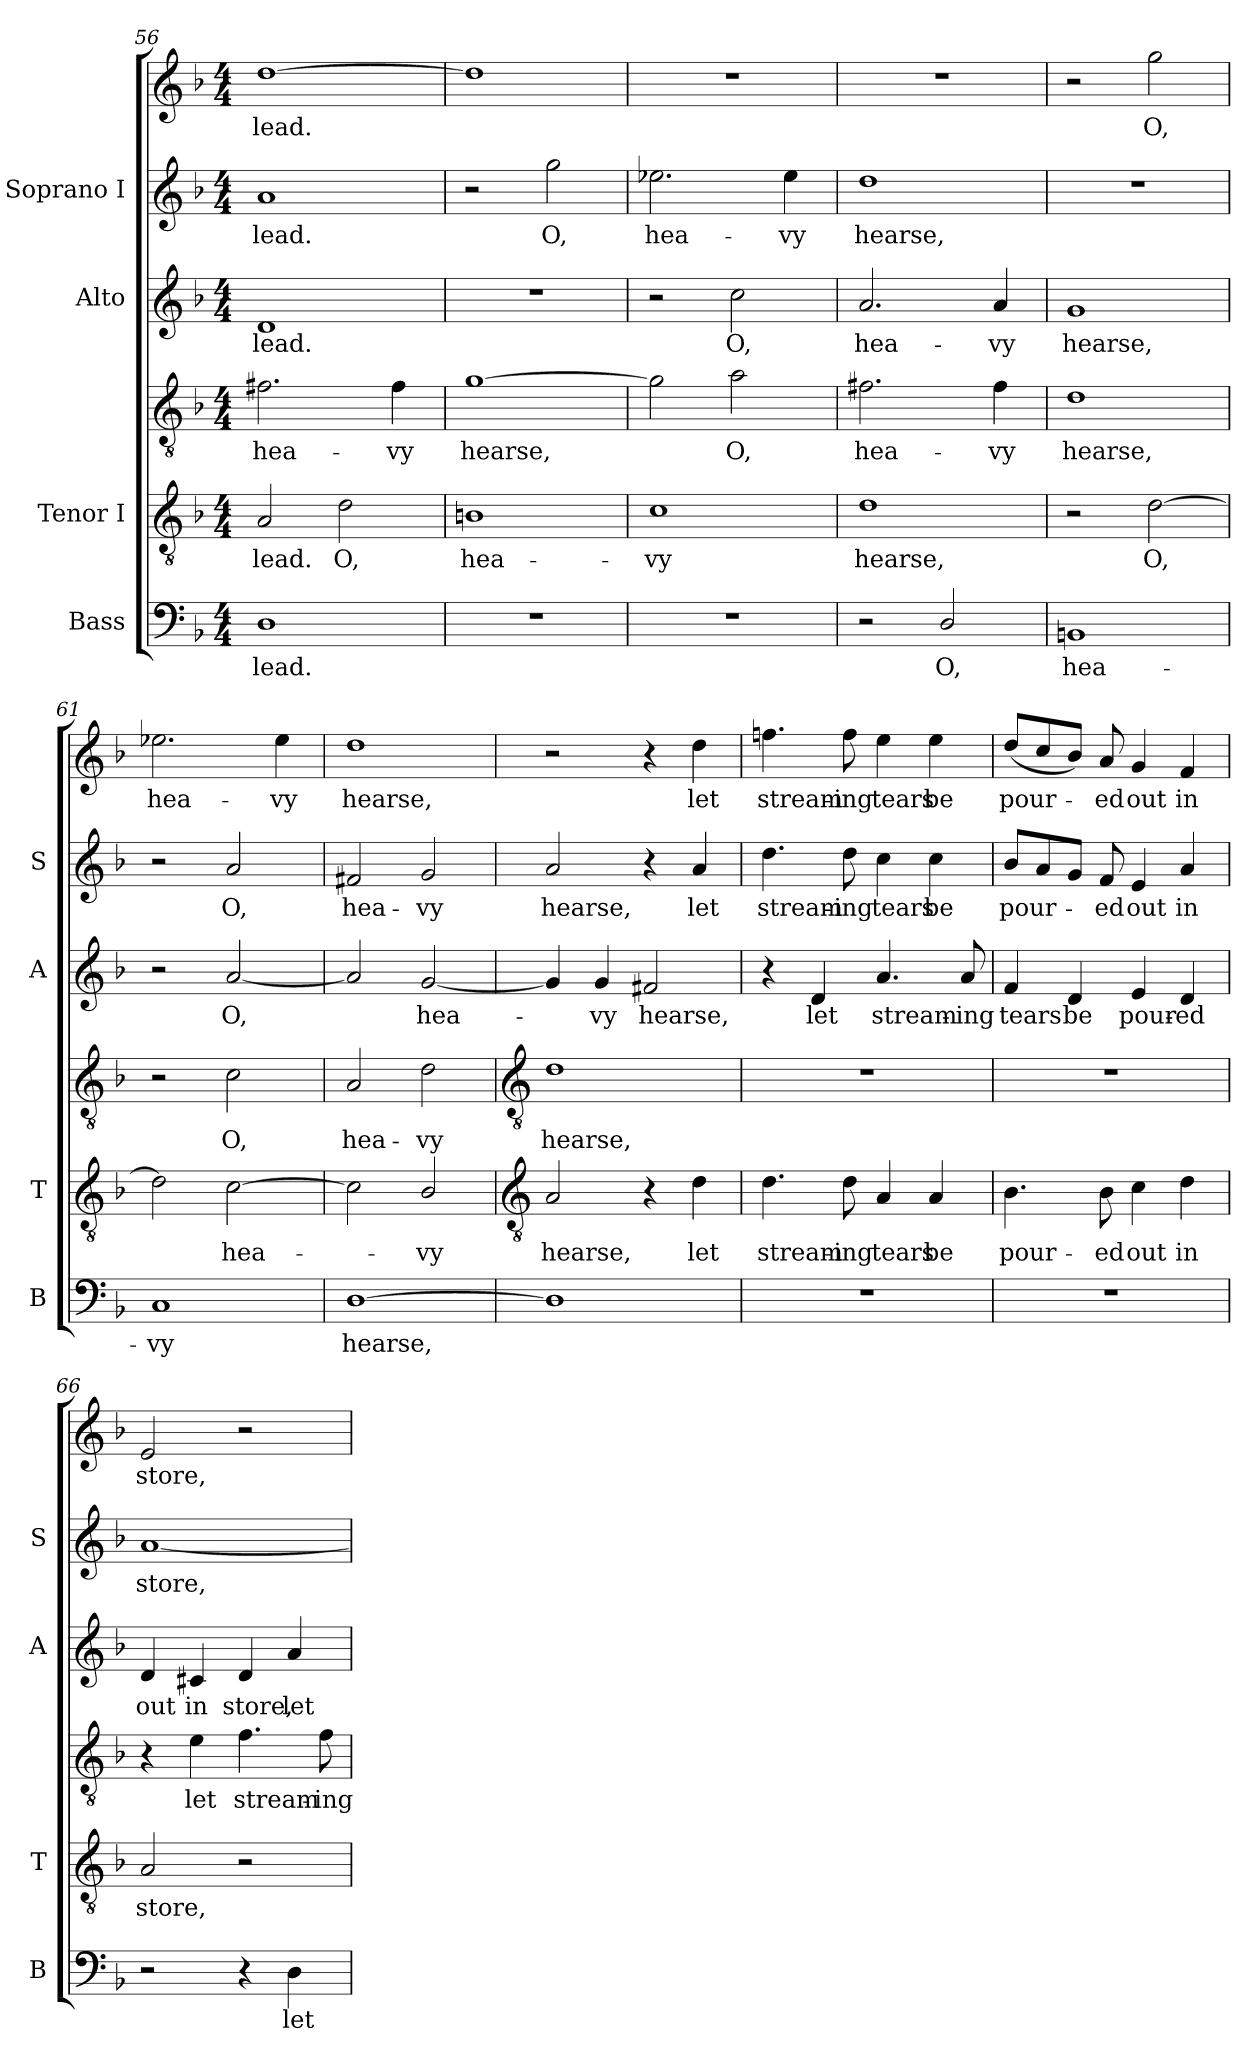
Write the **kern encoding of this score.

**kern	**text	**kern	**text	**kern	**text	**kern	**text	**kern	**text	**kern	**text
*part4	*part4	*part3	*part3	*part3	*part3	*part2	*part2	*part1	*part1	*part1	*part1
*staff6	*staff6	*staff5	*staff5	*staff4	*staff4	*staff3	*staff3	*staff2	*staff2	*staff1	*staff1
*I"Bass	*	*I"Tenor I	*	*	*	*I"Alto	*	*I"Soprano I	*	*	*
*I'B	*	*I'T	*	*	*	*I'A	*	*I'S	*	*	*
*clefF4	*	*clefGv2	*	*clefGv2	*	*clefG2	*	*clefG2	*	*clefG2	*
*k[b-]	*	*k[b-]	*	*k[b-]	*	*k[b-]	*	*k[b-]	*	*k[b-]	*
*F:	*	*F:	*	*F:	*	*F:	*	*F:	*	*F:	*
*M4/4	*	*M4/4	*	*M4/4	*	*M4/4	*	*M4/4	*	*M4/4	*
=56	=56	=56	=56	=56	=56	=56	=56	=56	=56	=56	=56
!	!LO:LY:b	!	!LO:LY:b	!	!LO:LY:b	!	!LO:LY:b	!	!LO:LY:b	!	!LO:LY:b
1D	lead.	2A	lead.	2.f#X	hea-	1d	lead.	1a	lead.	[1dd	lead.
!	!	!	!LO:LY:b	!	!	!	!	!	!	!	!
.	.	2d	O,	.	.	.	.	.	.	.	.
!	!	!	!	!	!LO:LY:b	!	!	!	!	!	!
.	.	.	.	4f#	-vy	.	.	.	.	.	.
=57	=57	=57	=57	=57	=57	=57	=57	=57	=57	=57	=57
!	!	!	!LO:LY:b	!	!LO:LY:b	!	!	!	!	!	!
1r	.	1Bn	hea-	[1g	hearse,	1r	.	2r	.	1dd]	.
!	!	!	!	!	!	!	!	!	!LO:LY:b	!	!
.	.	.	.	.	.	.	.	2gg	O,	.	.
=58	=58	=58	=58	=58	=58	=58	=58	=58	=58	=58	=58
!	!	!	!LO:LY:b	!	!	!	!	!	!LO:LY:b	!	!
1r	.	1c	vy	2g]	.	2r	.	2.ee-X	hea-	1r	.
!	!	!	!	!	!LO:LY:b	!	!LO:LY:b	!	!	!	!
.	.	.	.	2a	-O,	2cc	O,	.	.	.	.
!	!	!	!	!	!	!	!	!	!LO:LY:b	!	!
.	.	.	.	.	.	.	.	4ee-	-vy	.	.
=59	=59	=59	=59	=59	=59	=59	=59	=59	=59	=59	=59
!	!	!	!LO:LY:b	!	!LO:LY:b	!	!LO:LY:b	!	!LO:LY:b	!	!
2r	.	1d	hearse,	2.f#X	hea-	2.a	hea-	1dd	hearse,	1r	.
!	!LO:LY:b	!	!	!	!	!	!	!	!	!	!
2D/	O,	.	.	.	.	.	.	.	.	.	.
!	!	!	!	!	!LO:LY:b	!	!LO:LY:b	!	!	!	!
.	.	.	.	4f#	-vy	4a	-vy	.	.	.	.
=60	=60	=60	=60	=60	=60	=60	=60	=60	=60	=60	=60
!	!LO:LY:b	!	!	!	!LO:LY:b	!	!LO:LY:b	!	!	!	!
1BBn	hea-	2r	.	1d	hearse,	1g	hearse,	1r	.	2r	.
!	!	!	!LO:LY:b	!	!	!	!	!	!	!	!LO:LY:b
.	.	[2d	O,	.	.	.	.	.	.	2gg	O,
=61	=61	=61	=61	=61	=61	=61	=61	=61	=61	=61	=61
!	!LO:LY:b	!	!	!	!	!	!	!	!	!	!LO:LY:b
1C	-vy	2d]	.	2r	.	2r	.	2r	.	2.ee-X	hea-
!	!	!	!LO:LY:b	!	!LO:LY:b	!	!LO:LY:b	!	!LO:LY:b	!	!
.	.	[2c	hea-	2c	O,	[2a	O,	2a	O,	.	.
!	!	!	!	!	!	!	!	!	!	!	!LO:LY:b
.	.	.	.	.	.	.	.	.	.	4ee-	-vy
=62	=62	=62	=62	=62	=62	=62	=62	=62	=62	=62	=62
!	!LO:LY:b	!	!	!	!LO:LY:b	!	!	!	!LO:LY:b	!	!LO:LY:b
[1D	hearse,	2c]	.	2A	hea-	2a]	.	2f#X	hea-	1dd	hearse,
!	!	!	!LO:LY:b	!	!LO:LY:b	!	!LO:LY:b	!	!LO:LY:b	!	!
.	.	2B-/	vy	2d	-vy	[2g	hea-	2g	-vy	.	.
!!LO:LB:g=z
=63	=63	=63	=63	=63	=63	=63	=63	=63	=63	=63	=63
*	*	*clefGv2	*	*clefGv2	*	*	*	*	*	*	*
!	!	!	!LO:LY:b	!	!LO:LY:b	!	!	!	!LO:LY:b	!	!
1D]	.	2A	hearse,	1d	hearse,	4g]	.	2a	hearse,	2r	.
!	!	!	!	!	!	!	!LO:LY:b	!	!	!	!
.	.	.	.	.	.	4g	vy	.	.	.	.
!	!	!	!	!	!	!	!LO:LY:b	!	!	!	!
.	.	4r	.	.	.	2f#X	hearse,	4r	.	4r	.
!	!	!	!LO:LY:b	!	!	!	!	!	!LO:LY:b	!	!LO:LY:b
.	.	4d	let	.	.	.	.	4a	let	4dd	let
=64	=64	=64	=64	=64	=64	=64	=64	=64	=64	=64	=64
!	!	!	!LO:LY:b	!	!	!	!	!	!LO:LY:b	!	!LO:LY:b
1r	.	4.d	stream-	1r	.	4r	.	4.dd	stream-	4.ffn	stream-
!	!	!	!	!	!	!	!LO:LY:b	!	!	!	!
.	.	.	.	.	.	4d	let	.	.	.	.
!	!	!	!LO:LY:b	!	!	!	!	!	!LO:LY:b	!	!LO:LY:b
.	.	8d	-ing	.	.	.	.	8dd	-ing	8ff	-ing
!	!	!	!LO:LY:b	!	!	!	!LO:LY:b	!	!LO:LY:b	!	!LO:LY:b
.	.	4A	tears	.	.	4.a	stream-	4cc	tears	4ee	tears
!	!	!	!LO:LY:b	!	!	!	!	!	!LO:LY:b	!	!LO:LY:b
.	.	4A	be	.	.	.	.	4cc	be	4ee	be
!	!	!	!	!	!	!	!LO:LY:b	!	!	!	!
.	.	.	.	.	.	8a	-ing	.	.	.	.
=65	=65	=65	=65	=65	=65	=65	=65	=65	=65	=65	=65
!	!	!	!LO:LY:b	!	!	!	!LO:LY:b	!	!LO:LY:b	!	!LO:LY:b
1r	.	4.B-	pour-	1r	.	4f	tears	8b-L	pour-	(>8ddL	pour-
.	.	.	.	.	.	.	.	8a	.	8cc	.
!	!	!	!	!	!	!	!LO:LY:b	!	!	!	!
.	.	.	.	.	.	4d	be	8gJ	.	8b-/J)	.
!	!	!	!LO:LY:b	!	!	!	!	!	!LO:LY:b	!	!LO:LY:b
.	.	8B-	-ed	.	.	.	.	8f	ed	8a	ed
!	!	!	!LO:LY:b	!	!	!	!LO:LY:b	!	!LO:LY:b	!	!LO:LY:b
.	.	4c	out	.	.	4e	pour-	4e	out	4g	out
!	!	!	!LO:LY:b	!	!	!	!LO:LY:b	!	!LO:LY:b	!	!LO:LY:b
.	.	4d	in	.	.	4d	-ed	4a	in	4f	in
=66	=66	=66	=66	=66	=66	=66	=66	=66	=66	=66	=66
!	!	!	!LO:LY:b	!	!	!	!LO:LY:b	!	!LO:LY:b	!	!LO:LY:b
2r	.	2A	store,	4r	.	4d	out	[1a	store,	2e	store,
!	!	!	!	!	!LO:LY:b	!	!LO:LY:b	!	!	!	!
.	.	.	.	4e	let	4c#X	in	.	.	.	.
!	!	!	!	!	!LO:LY:b	!	!LO:LY:b	!	!	!	!
4r	.	2r	.	4.f	stream-	4d	store,	.	.	2r	.
!	!LO:LY:b	!	!	!	!	!	!LO:LY:b	!	!	!	!
4D	let	.	.	.	.	4a	let	.	.	.	.
!	!	!	!	!	!LO:LY:b	!	!	!	!	!	!
.	.	.	.	8f	-ing	.	.	.	.	.	.
=	=	=	=	=	=	=	=	=	=	=	=
*-	*-	*-	*-	*-	*-	*-	*-	*-	*-	*-	*-
